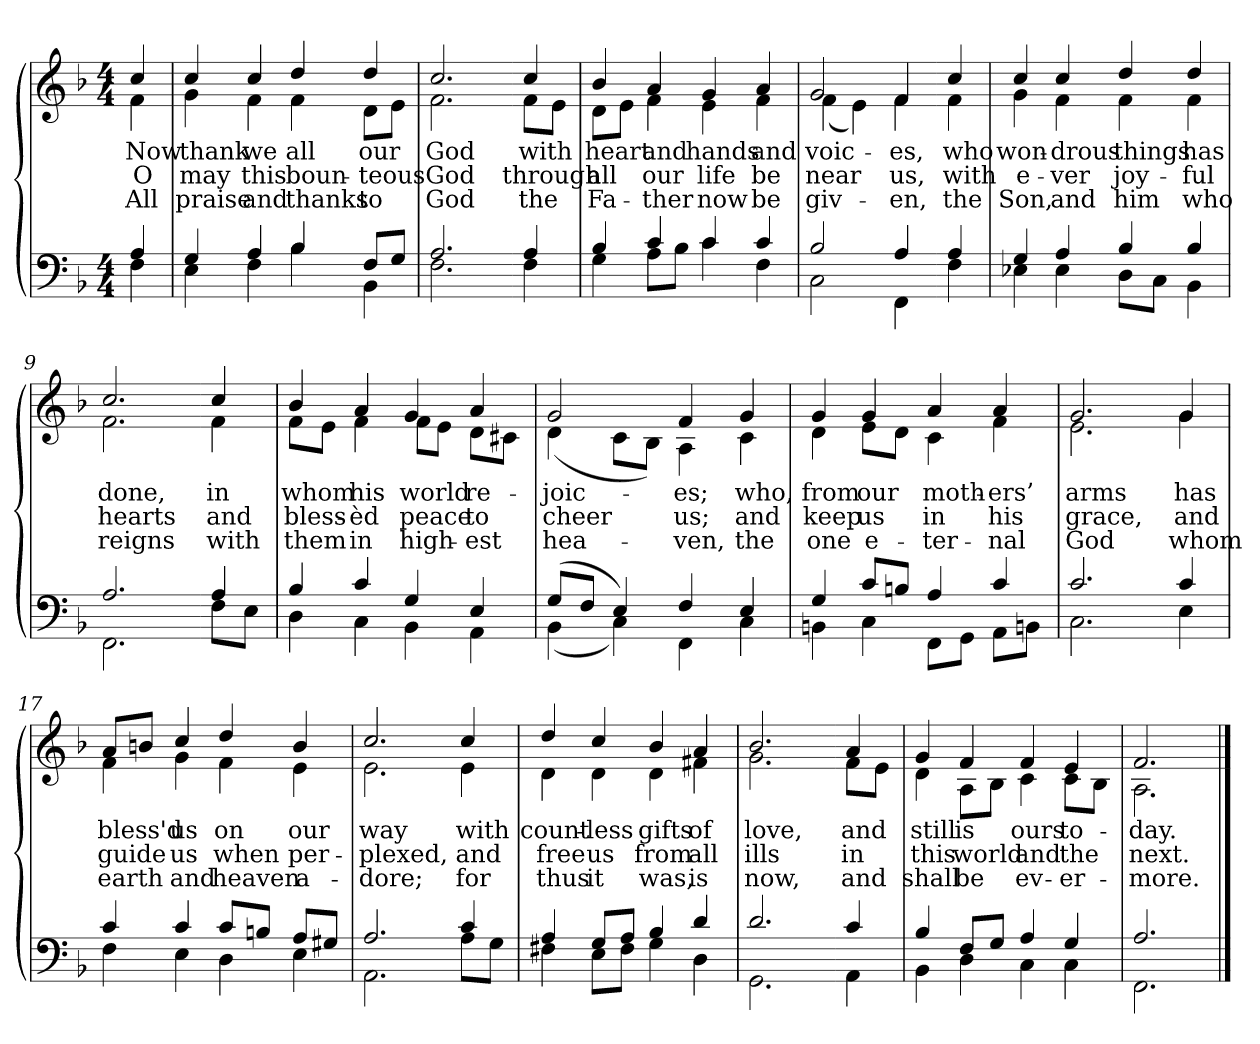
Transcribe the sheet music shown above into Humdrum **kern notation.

**kern	**kern	**text	**text	**text
*part2	*part1	*part1	*part1	*part1
*staff2	*staff1	*staff1	*staff1	*staff1
*clefF4	*clefG2	*	*	*
*k[b-]	*k[b-]	*	*	*
*M4/4	*M4/4	*	*	*
=1	=1	=1	=1	=1
*^	*	*	*	*
!	!	!LO:TX:b:i:t=Verse	!	!	!
!	!	!	!LO:LY:b	!LO:LY:b	!LO:LY:b
*	*	*^	*	*	*
4A/	4F\	4cc/	4f\	Now	O	All
=2	=2	=2	=2	=2	=2	=2
!	!	!	!	!LO:LY:b	!LO:LY:b	!LO:LY:b
4G/	4E\	4cc/	4g\	thank	may	praise
!	!	!	!	!LO:LY:b	!LO:LY:b	!LO:LY:b
4A/	4F\	4cc/	4f\	we	this	and
!	!	!	!	!LO:LY:b	!LO:LY:b	!LO:LY:b
4B-/	4B-\	4dd/	4f\	all	boun-	thanks
!	!	!	!	!LO:LY:b	!LO:LY:b	!LO:LY:b
8F/L	4BB-\	4dd/	8d\L	our	-teous	to
8G/J	.	.	8e\J	.	.	.
=3	=3	=3	=3	=3	=3	=3
!	!	!	!	!LO:LY:b	!LO:LY:b	!LO:LY:b
2.A/	2.F\	2.cc/	2.f\	God	God	God
!!LO:LB:g=z	!!
=4-	=4-	=4-	=4-	=4-	=4-	=4-
!	!	!	!	!LO:LY:b	!LO:LY:b	!LO:LY:b
4A/	4F\	4cc/	8f\L	with	through	the
.	.	.	8e\J	.	.	.
=5	=5	=5	=5	=5	=5	=5
!	!	!	!	!LO:LY:b	!LO:LY:b	!LO:LY:b
4B-/	4G\	4b-/	8d\L	heart	all	Fa-
.	.	.	8e\J	.	.	.
!	!	!	!	!LO:LY:b	!LO:LY:b	!LO:LY:b
4c/	8A\L	4a/	4f\	and	our	-ther
.	8B-\J	.	.	.	.	.
!	!	!	!	!LO:LY:b	!LO:LY:b	!LO:LY:b
4c/	4c\	4g/	4e\	hands	life	now
!	!	!	!	!LO:LY:b	!LO:LY:b	!LO:LY:b
4c/	4F\	4a/	4f\	and	be	be
=6	=6	=6	=6	=6	=6	=6
!	!	!	!	!LO:LY:b	!LO:LY:b	!LO:LY:b
2B-/	2C\	2g/	(<4f\	voic-	near	giv-
.	.	.	4e\)	.	.	.
!	!	!	!	!LO:LY:b	!LO:LY:b	!LO:LY:b
4A/	4FF\	4f/	4f\	-es,	us,	-en,
!!LO:LB:g=z	!!
=7-	=7-	=7-	=7-	=7-	=7-	=7-
!	!	!	!	!LO:LY:b	!LO:LY:b	!LO:LY:b
4A/	4F\	4cc/	4f\	who	with	the
=8	=8	=8	=8	=8	=8	=8
!	!	!	!	!LO:LY:b	!LO:LY:b	!LO:LY:b
4G/	4E-X\	4cc/	4g\	won-	e-	Son,
!	!	!	!	!LO:LY:b	!LO:LY:b	!LO:LY:b
4A/	4E-\	4cc/	4f\	-drous	-ver	and
!	!	!	!	!LO:LY:b	!LO:LY:b	!LO:LY:b
4B-/	8D\L	4dd/	4f\	things	joy-	him
.	8C\J	.	.	.	.	.
!	!	!	!	!LO:LY:b	!LO:LY:b	!LO:LY:b
4B-/	4BB-\	4dd/	4f\	has	-ful	who
=9	=9	=9	=9	=9	=9	=9
!	!	!	!	!LO:LY:b	!LO:LY:b	!LO:LY:b
2.A/	2.FF\	2.cc/	2.f\	done,	hearts	reigns
!!LO:LB:g=z	!!
=10-	=10-	=10-	=10-	=10-	=10-	=10-
!	!	!	!	!LO:LY:b	!LO:LY:b	!LO:LY:b
4A/	8F\L	4cc/	4f\	in	and	with
.	8E\J	.	.	.	.	.
=11	=11	=11	=11	=11	=11	=11
!	!	!	!	!LO:LY:b	!LO:LY:b	!LO:LY:b
4B-/	4D\	4b-/	8f\L	whom	bless-	them
.	.	.	8e\J	.	.	.
!	!	!	!	!LO:LY:b	!LO:LY:b	!LO:LY:b
4c/	4C\	4a/	4f\	his	-èd	in
!	!	!	!	!LO:LY:b	!LO:LY:b	!LO:LY:b
4G/	4BB-\	4g/	8f\L	world	peace	high-
.	.	.	8e\J	.	.	.
!	!	!	!	!LO:LY:b	!LO:LY:b	!LO:LY:b
4E/	4AA\	4a/	8d\L	re-	to	-est
.	.	.	8c#X\J	.	.	.
=12	=12	=12	=12	=12	=12	=12
!	!	!	!	!LO:LY:b	!LO:LY:b	!LO:LY:b
(>8G/L	(<4BB-\	2g/	(<4d\	-joic-	cheer	hea-
8F/J	.	.	.	.	.	.
4E/)	4C\)	.	8c\L	.	.	.
.	.	.	8B-\J)	.	.	.
!	!	!	!	!LO:LY:b	!LO:LY:b	!LO:LY:b
4F/	4FF\	4f/	4A\	-es;	us;	-ven,
!!LO:LB:g=z	!!
=13-	=13-	=13-	=13-	=13-	=13-	=13-
!	!	!	!	!LO:LY:b	!LO:LY:b	!LO:LY:b
4E/	4C\	4g/	4c\	who,	and	the
=14	=14	=14	=14	=14	=14	=14
!	!	!	!	!LO:LY:b	!LO:LY:b	!LO:LY:b
4G/	4BBn\	4g/	4d\	from	keep	one
!	!	!	!	!LO:LY:b	!LO:LY:b	!LO:LY:b
8c/L	4C\	4g/	8e\L	our	us	e-
8Bn/J	.	.	8d\J	.	.	.
!	!	!	!	!LO:LY:b	!LO:LY:b	!LO:LY:b
4A/	8FF\L	4a/	4c\	moth-	in	-ter-
.	8GG\J	.	.	.	.	.
!	!	!	!	!LO:LY:b	!LO:LY:b	!LO:LY:b
4c/	8AA\L	4a/	4f\	-ers’	his	-nal
.	8BBni\J	.	.	.	.	.
=15	=15	=15	=15	=15	=15	=15
!	!	!	!	!LO:LY:b	!LO:LY:b	!LO:LY:b
2.c/	2.C\	2.g/	2.e\	arms	grace,	God
!!LO:LB:g=z	!!
=16-	=16-	=16-	=16-	=16-	=16-	=16-
!	!	!	!	!LO:LY:b	!LO:LY:b	!LO:LY:b
4c/	4E\	4g/	4g\	has	and	whom
=17	=17	=17	=17	=17	=17	=17
!	!	!	!	!LO:LY:b	!LO:LY:b	!LO:LY:b
4c/	4F\	8a/L	4f\	bless'd	guide	earth
.	.	8bn/J	.	.	.	.
!	!	!	!	!LO:LY:b	!LO:LY:b	!LO:LY:b
4c/	4E\	4cc/	4g\	us	us	and
!	!	!	!	!LO:LY:b	!LO:LY:b	!LO:LY:b
8c/L	4D\	4dd/	4f\	on	when	heaven
8Bn/J	.	.	.	.	.	.
!	!	!	!	!LO:LY:b	!LO:LY:b	!LO:LY:b
8A/L	4E\	4b/	4e\	our	per-	a-
8G#X/J	.	.	.	.	.	.
=18	=18	=18	=18	=18	=18	=18
!	!	!	!	!LO:LY:b	!LO:LY:b	!LO:LY:b
2.A/	2.AA\	2.cc/	2.e\	way	-plexed,	-dore;
!!LO:LB:g=z	!!
=19-	=19-	=19-	=19-	=19-	=19-	=19-
!	!	!	!	!LO:LY:b	!LO:LY:b	!LO:LY:b
4c/	8A\L	4cc/	4e\	with	and	for
.	8G\J	.	.	.	.	.
=20	=20	=20	=20	=20	=20	=20
!	!	!	!	!LO:LY:b	!LO:LY:b	!LO:LY:b
4A/	4F#X\	4dd/	4d\	count-	free	thus
!	!	!	!	!LO:LY:b	!LO:LY:b	!LO:LY:b
8G/L	8E\L	4cc/	4d\	-less	us	it
8A/J	8F#\J	.	.	.	.	.
!	!	!	!	!LO:LY:b	!LO:LY:b	!LO:LY:b
4B-/	4G\	4b-/	4d\	gifts	from	was,
!	!	!	!	!LO:LY:b	!LO:LY:b	!LO:LY:b
4d/	4D\	4a/	4f#X\	of	all	is
=21	=21	=21	=21	=21	=21	=21
!	!	!	!	!LO:LY:b	!LO:LY:b	!LO:LY:b
2.d/	2.GG\	2.b-/	2.g\	love,	ills	now,
!!LO:LB:g=z	!!
=22-	=22-	=22-	=22-	=22-	=22-	=22-
!	!	!	!	!LO:LY:b	!LO:LY:b	!LO:LY:b
4c/	4AA\	4a/	8f\L	and	in	and
.	.	.	8e\J	.	.	.
=23	=23	=23	=23	=23	=23	=23
!	!	!	!	!LO:LY:b	!LO:LY:b	!LO:LY:b
4B-/	4BB-\	4g/	4d\	still	this	shall
!	!	!	!	!LO:LY:b	!LO:LY:b	!LO:LY:b
8F/L	4D\	4f/	8A\L	is	world	be
8G/J	.	.	8B-\J	.	.	.
!	!	!	!	!LO:LY:b	!LO:LY:b	!LO:LY:b
4A/	4C\	4f/	4c\	ours	and	ev-
!	!	!	!	!LO:LY:b	!LO:LY:b	!LO:LY:b
4G/	4C\	4e/	8c\L	to-	the	-er-
.	.	.	8B-\J	.	.	.
=24	=24	=24	=24	=24	=24	=24
!	!	!	!	!LO:LY:b	!LO:LY:b	!LO:LY:b
2.A/	2.FF\	2.f/	2.A\	-day.	next.	-more.
*v	*v	*	*	*	*	*
*	*v	*v	*	*	*
==	==	==	==	==
*-	*-	*-	*-	*-
